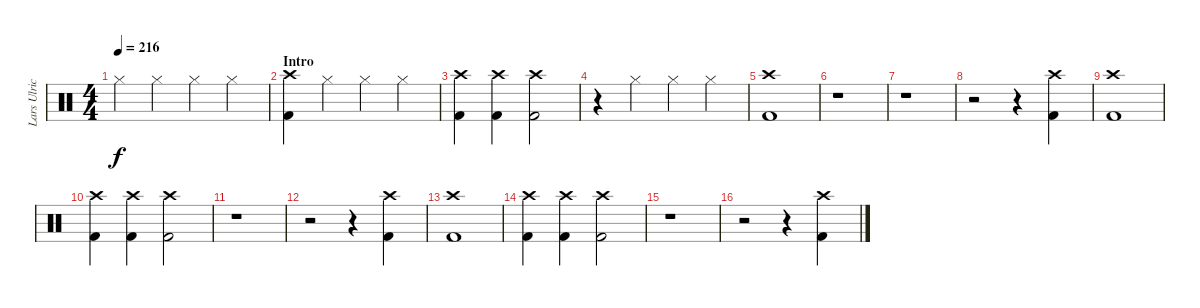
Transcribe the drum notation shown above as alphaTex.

\track ("Lars Ulrich (Drum)" "Lars Ulric") {instrument percussion}
\staff {score}
\articulation defaults
\ts (4 4)
\tempo 216
\clef neutral
\ks c "Hi-Hat (closed)".4{dy f} "Hi-Hat (closed)".4 "Hi-Hat (closed)".4 "Hi-Hat (closed)".4
|
\section ("" "Intro")
("Crash high (hit)" "Kick (hit) 2").4 "Hi-Hat (closed)".4 "Hi-Hat (closed)".4 "Hi-Hat (closed)".4 |
("Crash high (hit)" "Kick (hit) 2").4 ("Crash high (hit)" "Kick (hit) 2").4 ("Crash high (hit)" "Kick (hit) 2").2 |
r.4 "Hi-Hat (closed)".4 "Hi-Hat (closed)".4 "Hi-Hat (closed)".4 |
("Crash high (hit)" "Kick (hit) 2").1 |
r.1 |
r.1 |
r.2 r.4 ("Crash high (hit)" "Kick (hit) 2").4 |
("Crash high (hit)" "Kick (hit) 2").1 |
("Crash high (hit)" "Kick (hit) 2").4 ("Crash high (hit)" "Kick (hit) 2").4 ("Crash high (hit)" "Kick (hit) 2").2 |
r.1 |
r.2 r.4 ("Crash high (hit)" "Kick (hit) 2").4 |
("Crash high (hit)" "Kick (hit) 2").1 |
("Crash high (hit)" "Kick (hit) 2").4 ("Crash high (hit)" "Kick (hit) 2").4 ("Crash high (hit)" "Kick (hit) 2").2 |
r.1 |
r.2 r.4 ("Crash high (hit)" "Kick (hit) 2").4
